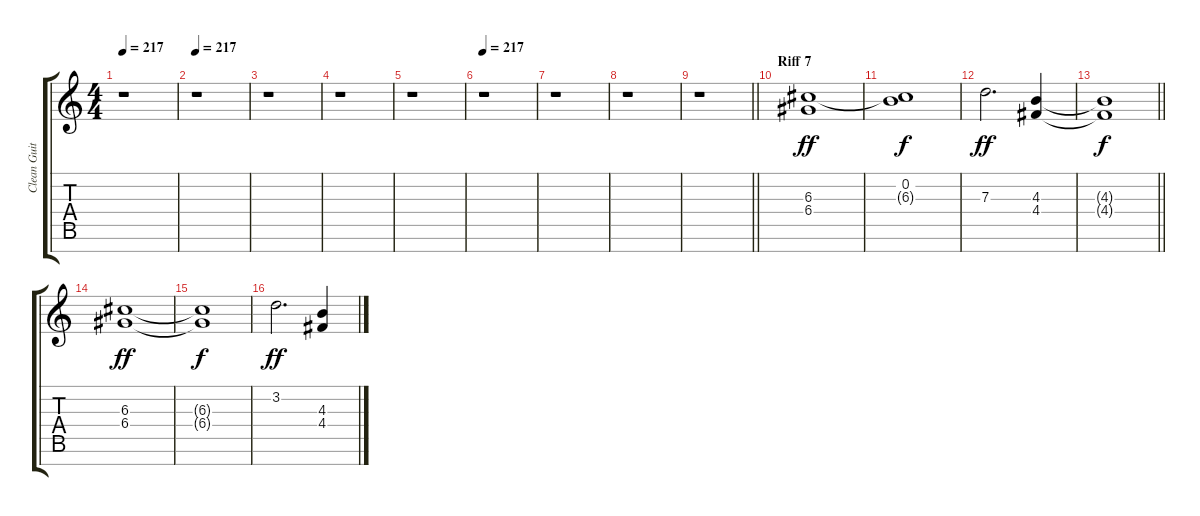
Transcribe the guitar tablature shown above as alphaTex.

\track ("Clean Guitar" "Clean Guit") {instrument electricguitarjazz}
\staff {score tabs}
\tuning (E4 B3 G3 D3 A2 E2 B1) {hide}
\ts (4 4)
\tempo 217
\clef g2
\ks c
r.1{dy f} |
\tempo 217
r.1 |
r.1 |
r.1 |
r.1 |
\tempo 217
r.1 |
r.1 |
r.1 |
\barLineRight lightlight
r.1 |
\section ("" "Riff 7")
(6.3 6.4).1{dy ff} |
(0.2 6.3{t}).1{dy f} |
7.3.2{d dy ff} (4.3 4.4).4 |
\barLineRight lightlight
(4.3{t} 4.4{t}).1{dy f} |
(6.3 6.4).1{dy ff} |
(6.3{t} 6.4{t}).1{dy f} |
3.2.2{d dy ff} (4.3 4.4).4
